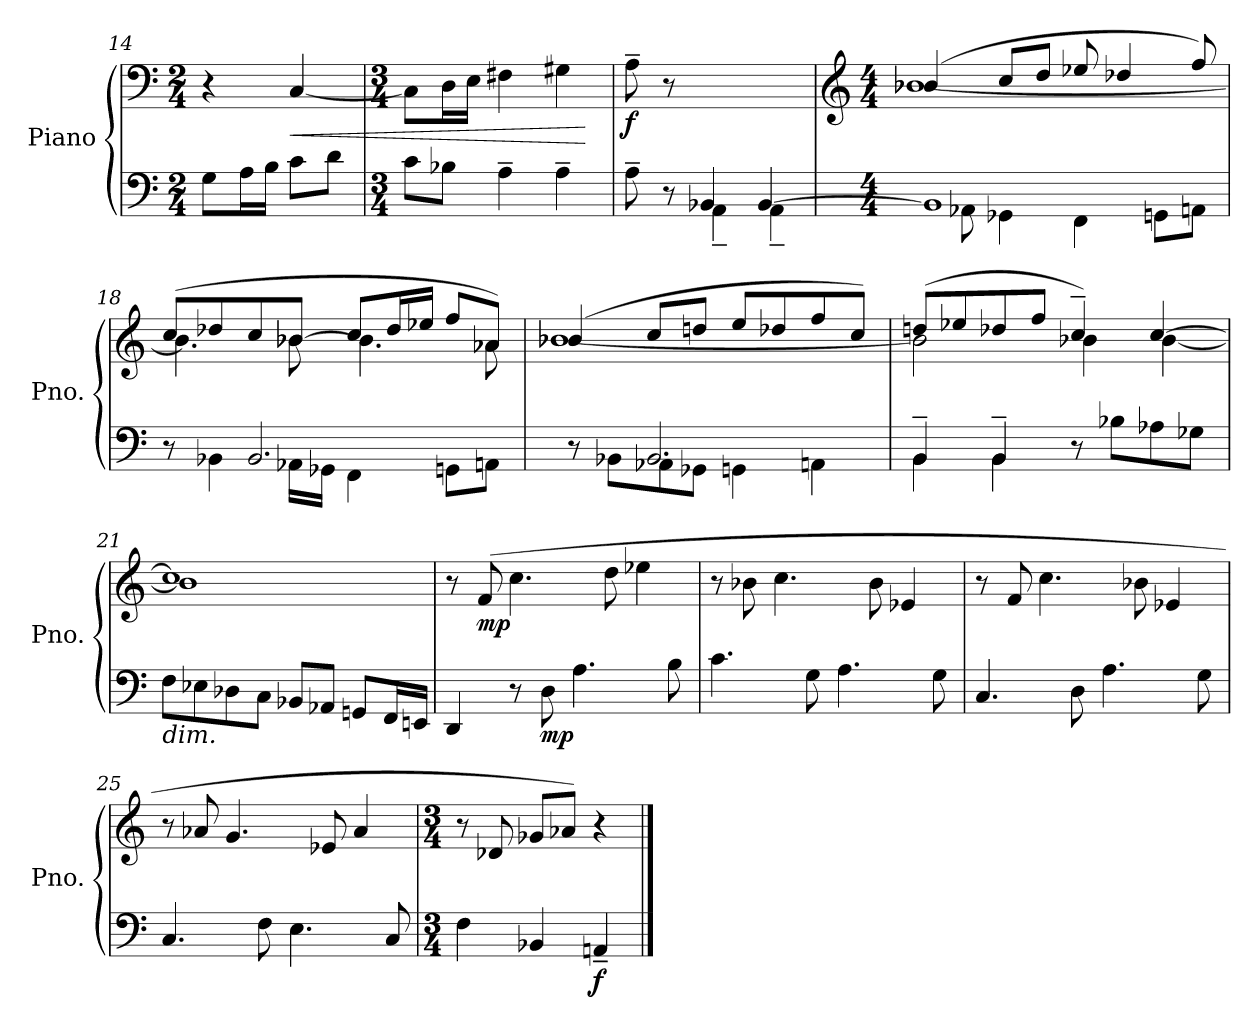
**kern	**kern	**dynam
*part1	*part1	*part1
*staff2	*staff1	*staff1/2
*I"Piano	*	*
*I'Pno.	*	*
*clefF4	*clefF4	*
*k[]	*k[]	*
*M2/4	*M2/4	*
=14	=14	=14
8G\L	4r	.
16A\L	.	.
16B\JJ	.	.
!	!	!LO:HP:b
8c\L	[4C/	<
8d\J	.	.
=15	=15	=15
*M3/4	*M3/4	*
8c\L	8C\L]	.
8B-X\J	16D\L	.
.	16E\JJ	.
4A~\	4F#X\	.
4A~\	4G#X\	.
.	.	[
!!LO:LB:g=z
=16	=16	=16
*^	*	*
!	!	!	!LO:DY:b
8A~\	4ryy	8A~\	f
8r	.	8r	.
4BB-X/	4AA~\	4ryy	.
[4BB-/	4AA~\	4ryy	.
=17	=17	=17	=17
*	*	*clefG2	*
*M4/4	*	*M4/4	*
*	*	*^	*
!	!	!	!	!LO:DY:b=2
!	!	!	!	!LO:DY:n=1:b
1BB-]	8ryy	(>4b-X/	[1b-	mf mf
.	8AA-X\	.	.	.
.	4GG-X\	8cc/L	.	.
.	.	8dd/J	.	.
.	4FF\	8ee-X/	.	.
.	.	4dd-X/	.	.
.	8GGn\L	.	.	.
.	8AAn\J	8ff/)	.	.
=18	=18	=18	=18	=18
8r	8ryy	(>8cc/L	4.b-\]	.
8ryy	4BB-X\	8dd-X/	.	.
2.BB-/	.	8cc/	.	.
.	16AA-X\LL	[8b-X/J	8b-\	.
.	16GG-X\JJ	.	.	.
.	4FF\	8cc/L	4.b-\]	.
.	.	16dd-/L	.	.
.	.	16ee-X/JJ	.	.
.	8GGn\L	8ff/L	.	.
.	8AAn\J	8a-X/J)	8a-\	.
!!LO:PB:g=z	!!
=19	=19	=19	=19	=19
8r	8ryy	(>4b-X/	[1b-	.
8ryy	8BB-X\L	.	.	.
2.BB-/	8AA-X\	8cc/L	.	.
.	8GG-X\J	8ddn/J	.	.
.	4GGn\	8ee/L	.	.
.	.	8dd-X/	.	.
.	4AAn\	8ff/	.	.
.	.	8cc/J)	.	.
=20	=20	=20	=20	=20
4BB~/	4BB\	(>8ddn/L	2b-\]	.
.	.	8ee-X/	.	.
4BB~/	4BB\	8dd-X/	.	.
.	.	8ff/J	.	.
8r	2ryy	4cc~/)	4b-X\	.
8B-X\L	.	.	.	.
8A-X\	.	[4cc/	[4b-\	.
8G-X\J	.	.	.	.
*v	*v	*	*	*
=21	=21	=21	=21
!LO:TX:b:i:t=dim.	!	!	!
8F\L	1cc]	1b-]	.
8E-X\	.	.	.
8D-X\	.	.	.
8C\J	.	.	.
8BB-X/L	.	.	.
8AA-X/J	.	.	.
8GGn/L	.	.	.
16FF/L	.	.	.
16EEn/JJ	.	.	.
*	*v	*v	*
!!LO:LB:g=z
=22	=22	=22
4DD/	8r	.
!	!	!LO:DY:b
.	(>8f/	mp
8r	4.cc\	.
!	!	!LO:DY:b=2
8D\	.	mp
4.A\	.	.
.	8dd\	.
.	4ee-X\	.
8B\	.	.
=23	=23	=23
4.c\	8r	.
.	8b-X\	.
.	4.cc\	.
8G\	.	.
4.A\	.	.
.	8b-\	.
.	4e-X/	.
8G\	.	.
=24	=24	=24
4.C/	8r	.
.	8f/	.
.	4.cc\	.
8D\	.	.
4.A\	.	.
.	8b-X\	.
.	4e-X/	.
8G\	.	.
=25	=25	=25
4.C/	8r	.
.	8a-X/	.
.	4.g/	.
8F\	.	.
4.E\	.	.
.	8e-X/	.
.	4a-/	.
8C/	.	.
!!LO:LB:g=z
=26	=26	=26
*M3/4	*M3/4	*
4F\	8r	.
.	8d-X/	.
4BB-X/	8g-X/L	.
.	8a-X/J)	.
!	!	!LO:DY:b=2
4AAn~/	4r	f
==	==	==
*-	*-	*-
